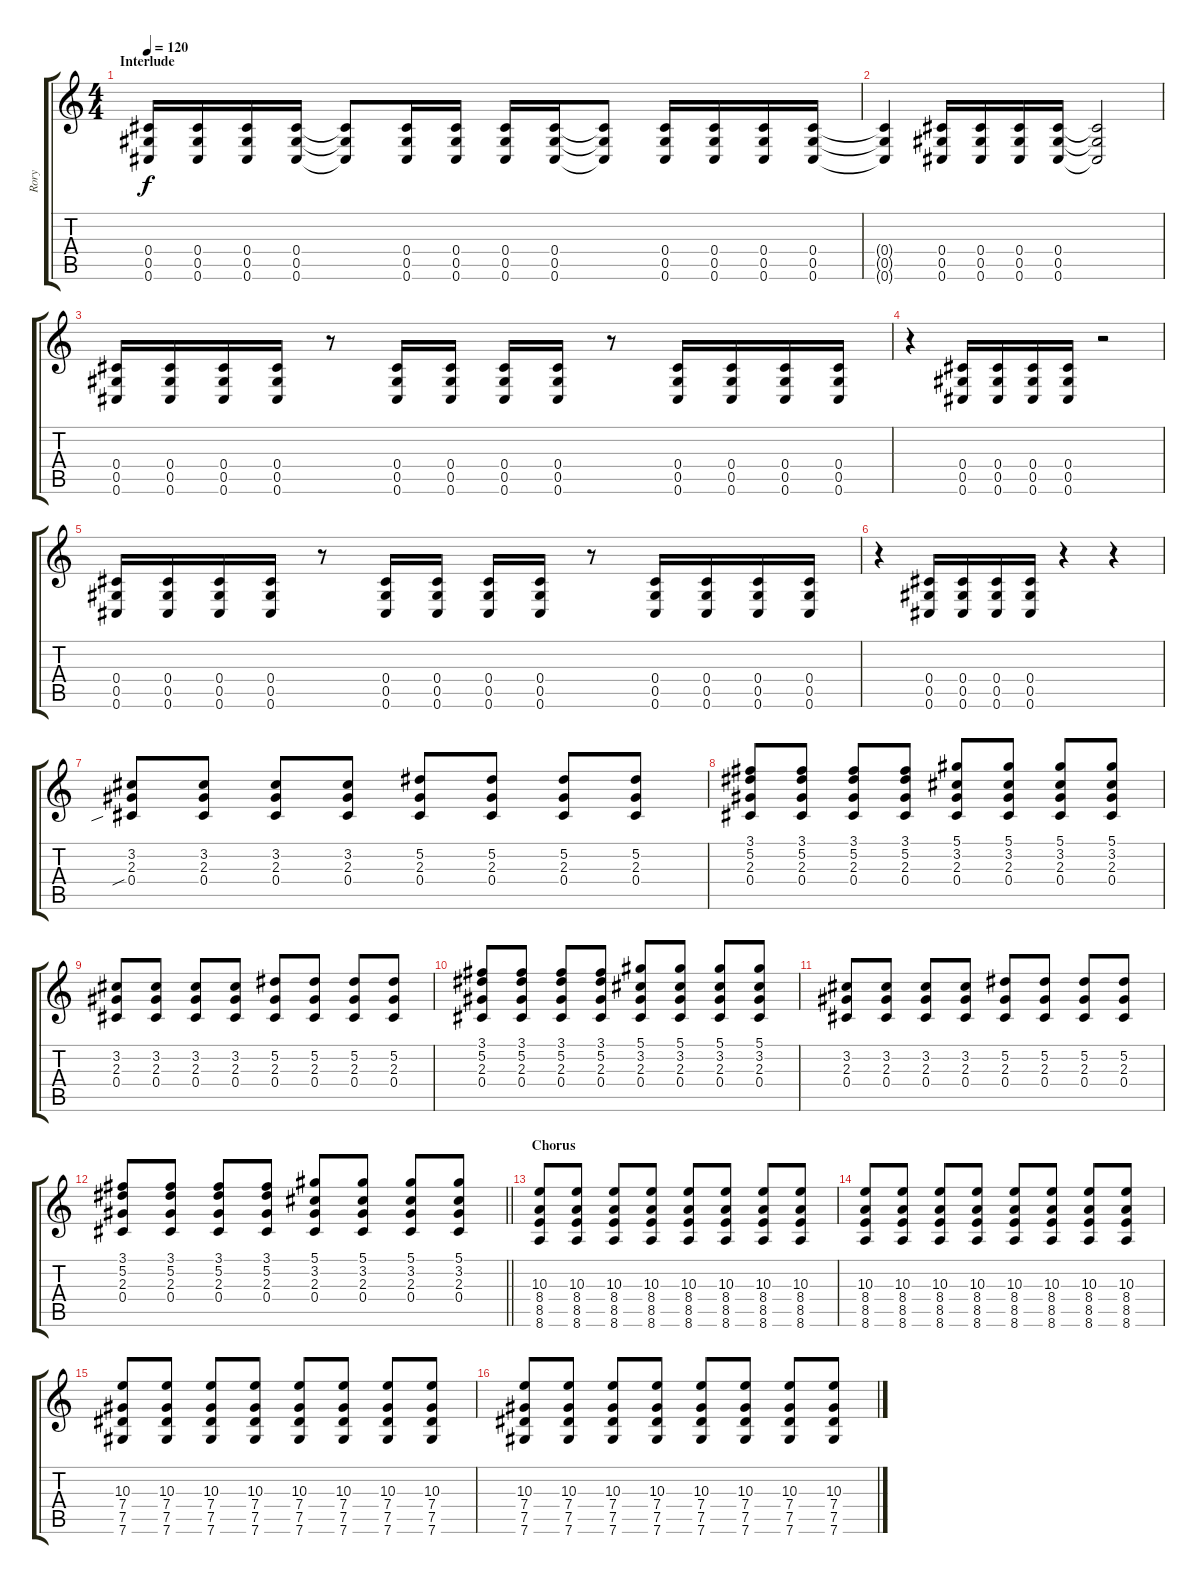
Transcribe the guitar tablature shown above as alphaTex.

\track ("Rory" "Rory") {instrument distortionguitar}
\staff {score tabs}
\tuning (Eb4 Bb3 Gb3 Db3 Ab2 Db2) {hide}
\ts (4 4)
\section ("" "Interlude")
\tempo 120
\clef g2
\ks c
(0.4 0.5 0.6).16{dy f} (0.4 0.5 0.6).16 (0.4 0.5 0.6).16 (0.4 0.5 0.6).16 (0.4{t} 0.5{t} 0.6{t}).8 (0.4 0.5 0.6).16 (0.4 0.5 0.6).16 (0.4 0.5 0.6).16 (0.4 0.5 0.6).16 (0.4{t} 0.5{t} 0.6{t}).8 (0.4 0.5 0.6).16 (0.4 0.5 0.6).16 (0.4 0.5 0.6).16 (0.4 0.5 0.6).16 |
(0.4{t} 0.5{t} 0.6{t}).4 (0.4 0.5 0.6).16 (0.4 0.5 0.6).16 (0.4 0.5 0.6).16 (0.4 0.5 0.6).16 (0.4{t} 0.5{t} 0.6{t}).2 |
(0.4 0.5 0.6).16 (0.4 0.5 0.6).16 (0.4 0.5 0.6).16 (0.4 0.5 0.6).16 r.8 (0.4 0.5 0.6).16 (0.4 0.5 0.6).16 (0.4 0.5 0.6).16 (0.4 0.5 0.6).16 r.8 (0.4 0.5 0.6).16 (0.4 0.5 0.6).16 (0.4 0.5 0.6).16 (0.4 0.5 0.6).16 |
r.4 (0.4 0.5 0.6).16 (0.4 0.5 0.6).16 (0.4 0.5 0.6).16 (0.4 0.5 0.6).16 r.2 |
(0.4 0.5 0.6).16 (0.4 0.5 0.6).16 (0.4 0.5 0.6).16 (0.4 0.5 0.6).16 r.8 (0.4 0.5 0.6).16 (0.4 0.5 0.6).16 (0.4 0.5 0.6).16 (0.4 0.5 0.6).16 r.8 (0.4 0.5 0.6).16 (0.4 0.5 0.6).16 (0.4 0.5 0.6).16 (0.4 0.5 0.6).16 |
r.4 (0.4 0.5 0.6).16 (0.4 0.5 0.6).16 (0.4 0.5 0.6).16 (0.4 0.5 0.6).16 r.4 r.4 |
(3.2 2.3 0.4{sib}).8 (3.2 2.3 0.4).8 (3.2 2.3 0.4).8 (3.2 2.3 0.4).8 (5.2 2.3 0.4).8 (5.2 2.3 0.4).8 (5.2 2.3 0.4).8 (5.2 2.3 0.4).8 |
(3.1 5.2 2.3 0.4).8 (3.1 5.2 2.3 0.4).8 (3.1 5.2 2.3 0.4).8 (3.1 5.2 2.3 0.4).8 (5.1 3.2 2.3 0.4).8 (5.1 3.2 2.3 0.4).8 (5.1 3.2 2.3 0.4).8 (5.1 3.2 2.3 0.4).8 |
(3.2 2.3 0.4).8 (3.2 2.3 0.4).8 (3.2 2.3 0.4).8 (3.2 2.3 0.4).8 (5.2 2.3 0.4).8 (5.2 2.3 0.4).8 (5.2 2.3 0.4).8 (5.2 2.3 0.4).8 |
(3.1 5.2 2.3 0.4).8 (3.1 5.2 2.3 0.4).8 (3.1 5.2 2.3 0.4).8 (3.1 5.2 2.3 0.4).8 (5.1 3.2 2.3 0.4).8 (5.1 3.2 2.3 0.4).8 (5.1 3.2 2.3 0.4).8 (5.1 3.2 2.3 0.4).8 |
(3.2 2.3 0.4).8 (3.2 2.3 0.4).8 (3.2 2.3 0.4).8 (3.2 2.3 0.4).8 (5.2 2.3 0.4).8 (5.2 2.3 0.4).8 (5.2 2.3 0.4).8 (5.2 2.3 0.4).8 |
\barLineRight lightlight
(3.1 5.2 2.3 0.4).8 (3.1 5.2 2.3 0.4).8 (3.1 5.2 2.3 0.4).8 (3.1 5.2 2.3 0.4).8 (5.1 3.2 2.3 0.4).8 (5.1 3.2 2.3 0.4).8 (5.1 3.2 2.3 0.4).8 (5.1 3.2 2.3 0.4).8 |
\section ("" "Chorus")
(10.3 8.4 8.5 8.6).8 (10.3 8.4 8.5 8.6).8 (10.3 8.4 8.5 8.6).8 (10.3 8.4 8.5 8.6).8 (10.3 8.4 8.5 8.6).8 (10.3 8.4 8.5 8.6).8 (10.3 8.4 8.5 8.6).8 (10.3 8.4 8.5 8.6).8 |
(10.3 8.4 8.5 8.6).8 (10.3 8.4 8.5 8.6).8 (10.3 8.4 8.5 8.6).8 (10.3 8.4 8.5 8.6).8 (10.3 8.4 8.5 8.6).8 (10.3 8.4 8.5 8.6).8 (10.3 8.4 8.5 8.6).8 (10.3 8.4 8.5 8.6).8 |
(10.3 7.4 7.5 7.6).8 (10.3 7.4 7.5 7.6).8 (10.3 7.4 7.5 7.6).8 (10.3 7.4 7.5 7.6).8 (10.3 7.4 7.5 7.6).8 (10.3 7.4 7.5 7.6).8 (10.3 7.4 7.5 7.6).8 (10.3 7.4 7.5 7.6).8 |
(10.3 7.4 7.5 7.6).8 (10.3 7.4 7.5 7.6).8 (10.3 7.4 7.5 7.6).8 (10.3 7.4 7.5 7.6).8 (10.3 7.4 7.5 7.6).8 (10.3 7.4 7.5 7.6).8 (10.3 7.4 7.5 7.6).8 (10.3 7.4 7.5 7.6).8
